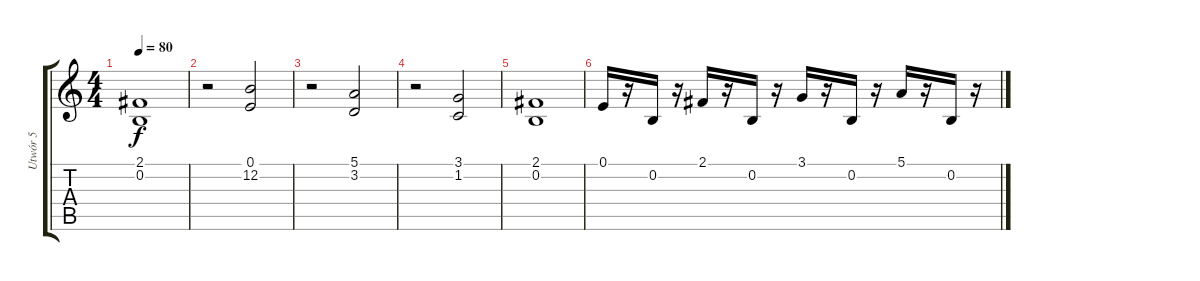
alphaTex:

\track ("Utwór 5" "Utwór 5") {instrument stringensemble1}
\staff {score tabs}
\tuning (E4 B3 G3 D3 A2 E2) {hide}
\ts (4 4)
\tempo 80
\clef g2
\ks c
(2.1 0.2).1{dy f} |
r.2 (0.1 12.2).2 |
r.2 (5.1 3.2).2 |
r.2 (3.1 1.2).2 |
(2.1 0.2).1 |
0.1.16{instrument tremolostrings} r.16 0.2.16 r.16 2.1.16 r.16 0.2.16 r.16 3.1.16 r.16 0.2.16 r.16 5.1.16 r.16 0.2.16 r.16
